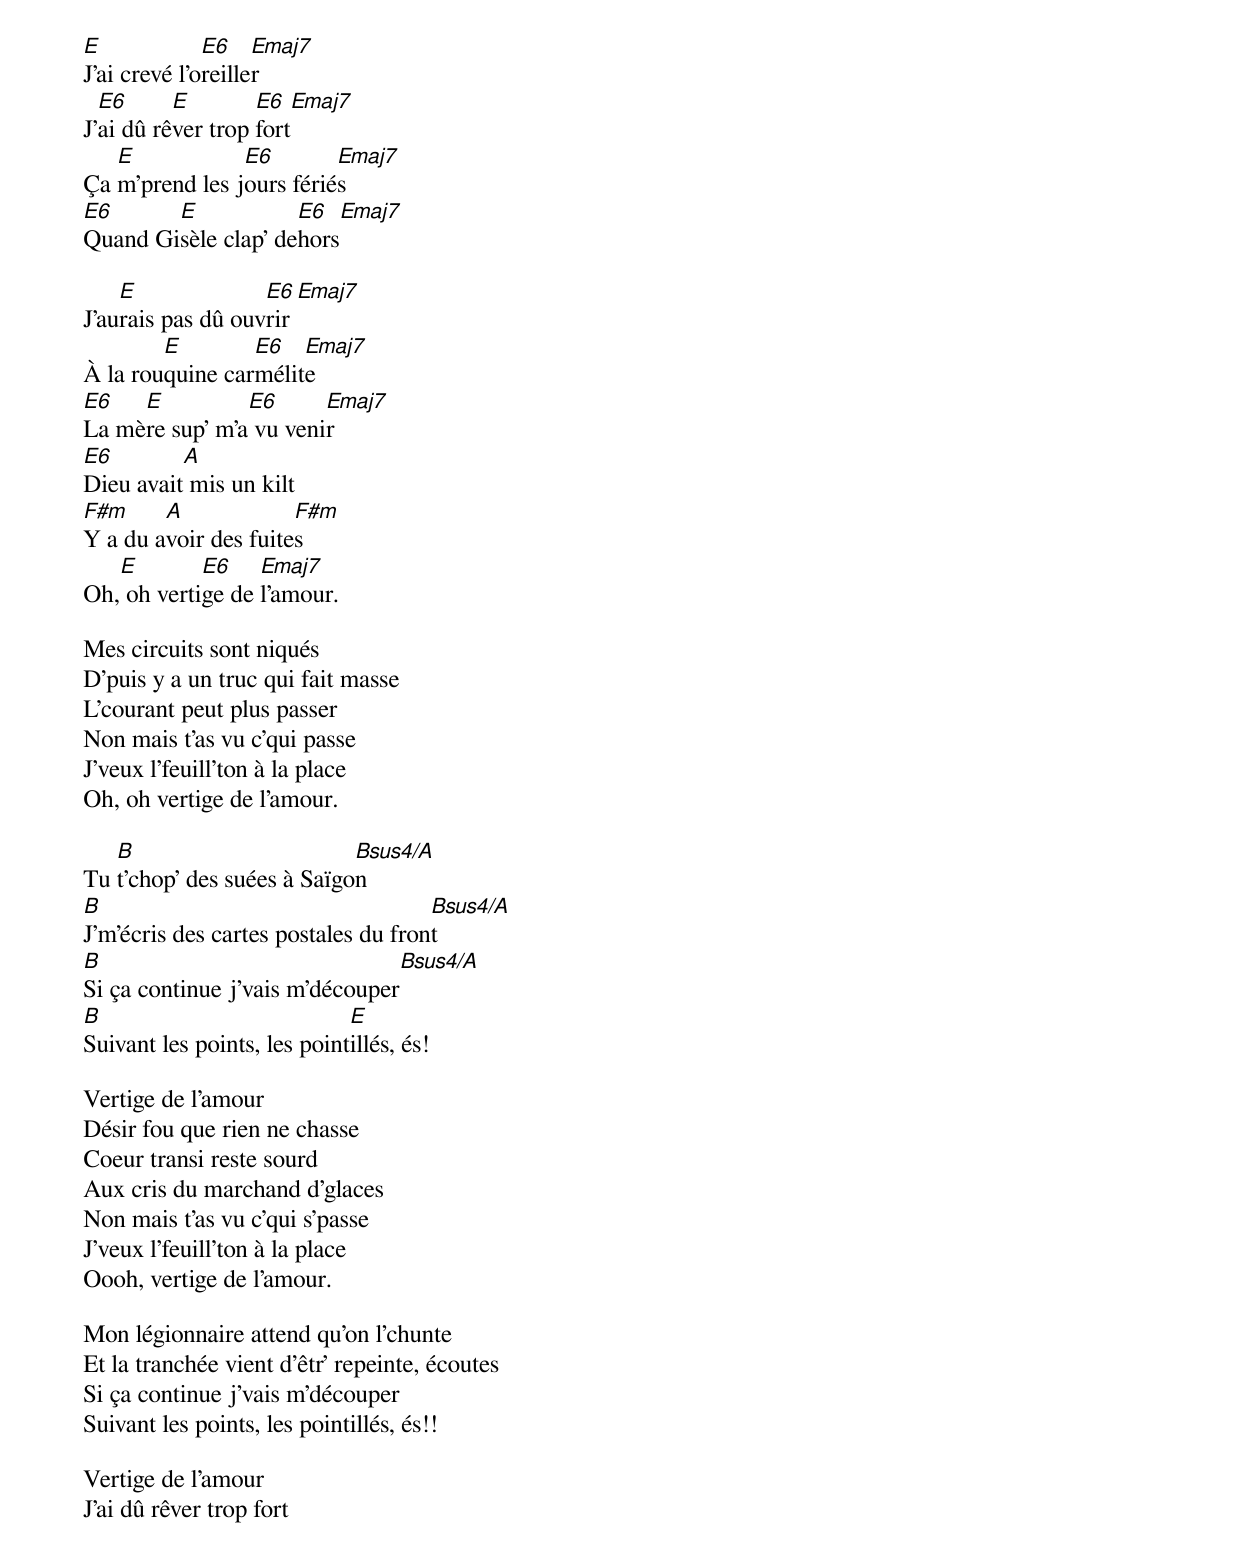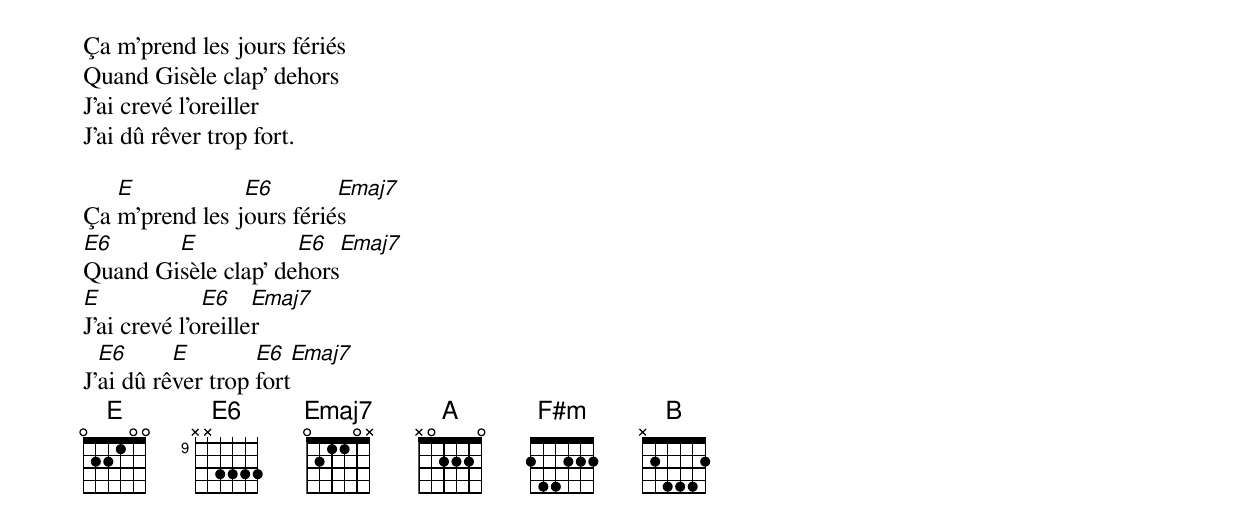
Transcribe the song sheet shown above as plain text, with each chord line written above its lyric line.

E             E6    Emaj7
J'ai crevé l'oreiller
  E6      E        E6   Emaj7
J'ai dû rêver trop fort
   E            E6        Emaj7
Ça m'prend les jours fériés
E6      E            E6   Emaj7
Quand Gisèle clap' dehors

    E              E6   Emaj7
J'aurais pas dû ouvrir
        E        E6   Emaj7
À la rouquine carmélite
E6   E          E6      Emaj7
La mère sup' m'a vu venir
E6        A
Dieu avait mis un kilt
F#m     A             F#m
Y a du avoir des fuites
   E        E6    Emaj7
Oh, oh vertige de l'amour.

Mes circuits sont niqués
D'puis y a un truc qui fait masse
L'courant peut plus passer
Non mais t'as vu c'qui passe
J'veux l'feuill'ton à la place
Oh, oh vertige de l'amour.

   B                        Bsus4/A
Tu t'chop' des suées à Saïgon
B                                    Bsus4/A
J'm'écris des cartes postales du front
B                               Bsus4/A
Si ça continue j'vais m'découper
B                            E
Suivant les points, les pointillés, és!

Vertige de l'amour
Désir fou que rien ne chasse
Coeur transi reste sourd
Aux cris du marchand d'glaces
Non mais t'as vu c'qui s'passe
J'veux l'feuill'ton à la place
Oooh, vertige de l'amour.

Mon légionnaire attend qu'on l'chunte
Et la tranchée vient d'êtr' repeinte, écoutes
Si ça continue j'vais m'découper
Suivant les points, les pointillés, és!!

Vertige de l'amour
J'ai dû rêver trop fort
Ça m'prend les jours fériés
Quand Gisèle clap' dehors
J'ai crevé l'oreiller
J'ai dû rêver trop fort.

   E            E6        Emaj7
Ça m'prend les jours fériés
E6      E            E6   Emaj7
Quand Gisèle clap' dehors
E             E6    Emaj7
J'ai crevé l'oreiller
  E6      E        E6   Emaj7
J'ai dû rêver trop fort
